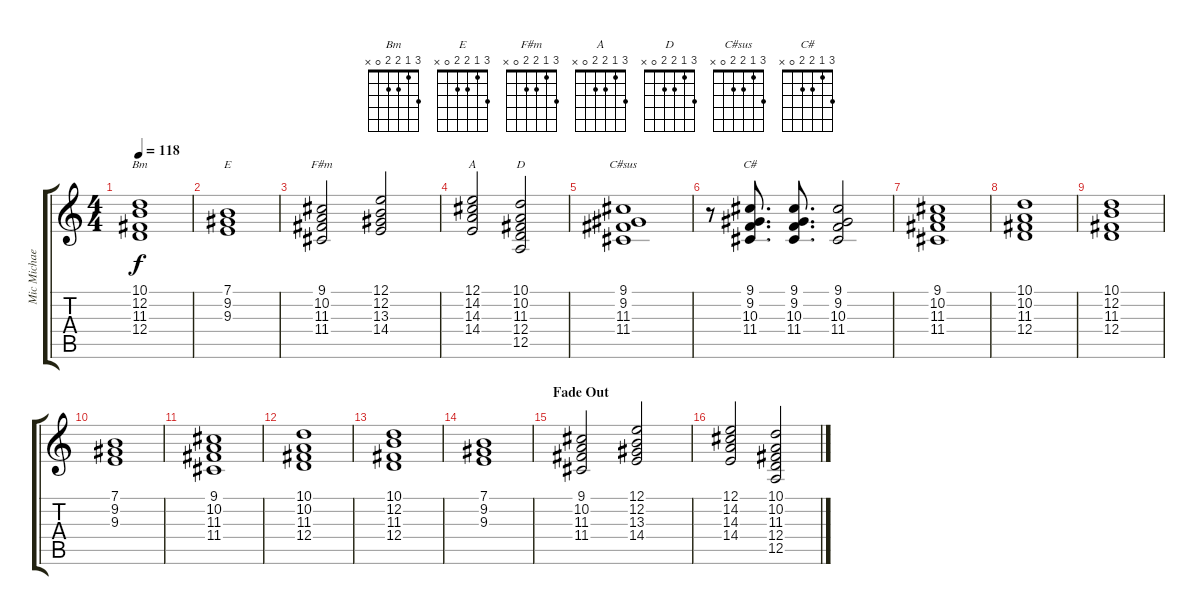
\track ("Mic Michaeli - PPG Wave 2.2 | Synthesiz" "Mic Michae") {instrument pad3polysynth}
\staff {score tabs}
\tuning (E4 B3 G3 D3 A2 E2) {hide}
\chord ("Bm" 3 1 2 2 0 x)
\chord ("E" 3 1 2 2 0 x)
\chord ("F#m" 3 1 2 2 0 x)
\chord ("A" 3 1 2 2 0 x)
\chord ("D" 3 1 2 2 0 x)
\chord ("C#sus" 3 1 2 2 0 x)
\chord ("C#" 3 1 2 2 0 x)
\ts (4 4)
\tempo 118
\clef g2
\ks c
(10.1 12.2 11.3 12.4).1{ch "Bm" dy f} |
(7.1 9.2 9.3).1{ch "E"} |
(9.1 10.2 11.3 11.4).2{ch "F#m"} (12.1 12.2 13.3 14.4).2 |
(12.1 14.2 14.3 14.4).2{ch "A"} (10.1 10.2 11.3 12.4 12.5).2{ch "D"} |
(9.1 9.2 11.3 11.4).1{ch "C#sus"} |
r.8 (9.1 9.2 10.3 11.4).8{d ch "C#"} (9.1 9.2 10.3 11.4).8{d} (9.1 9.2 10.3 11.4).2 |
(9.1 10.2 11.3 11.4).1 |
(10.1 10.2 11.3 12.4).1 |
(10.1 12.2 11.3 12.4).1 |
(7.1 9.2 9.3).1 |
(9.1 10.2 11.3 11.4).1 |
(10.1 10.2 11.3 12.4).1 |
(10.1 12.2 11.3 12.4).1 |
(7.1 9.2 9.3).1 |
\section ("" "Fade Out")
(9.1 10.2 11.3 11.4).2 (12.1 12.2 13.3 14.4).2 |
(12.1 14.2 14.3 14.4).2 (10.1 10.2 11.3 12.4 12.5).2
